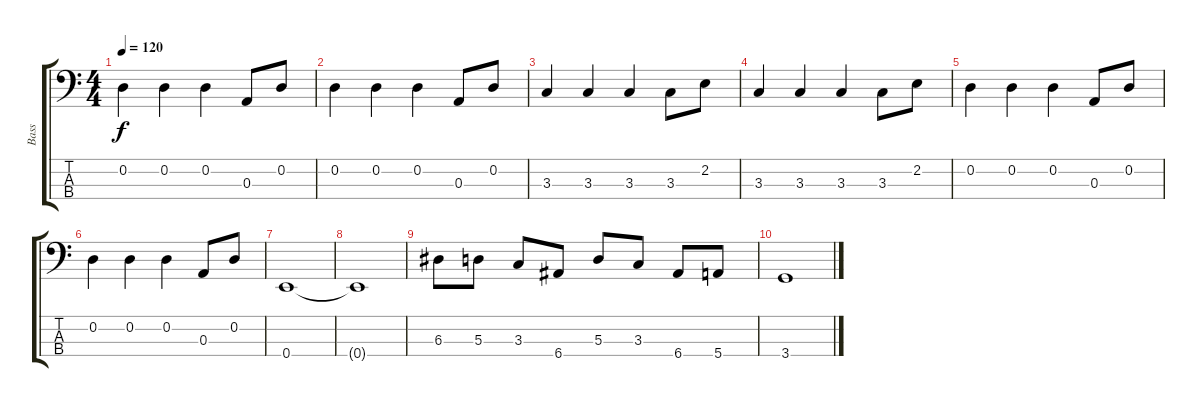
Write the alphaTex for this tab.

\track ("Bass" "Bass") {instrument electricbassfinger}
\staff {score tabs}
\tuning (G2 D2 A1 E1) {hide}
\ts (4 4)
\tempo 120
\clef f4
\ks c
0.2.4{dy f} 0.2.4 0.2.4 0.3.8 0.2.8 |
0.2.4 0.2.4 0.2.4 0.3.8 0.2.8 |
3.3.4 3.3.4 3.3.4 3.3.8 2.2.8 |
3.3.4 3.3.4 3.3.4 3.3.8 2.2.8 |
0.2.4 0.2.4 0.2.4 0.3.8 0.2.8 |
0.2.4 0.2.4 0.2.4 0.3.8 0.2.8 |
0.4.1 |
0.4{t}.1 |
6.3.8 5.3.8 3.3.8 6.4.8 5.3.8 3.3.8 6.4.8 5.4.8 |
3.4.1
